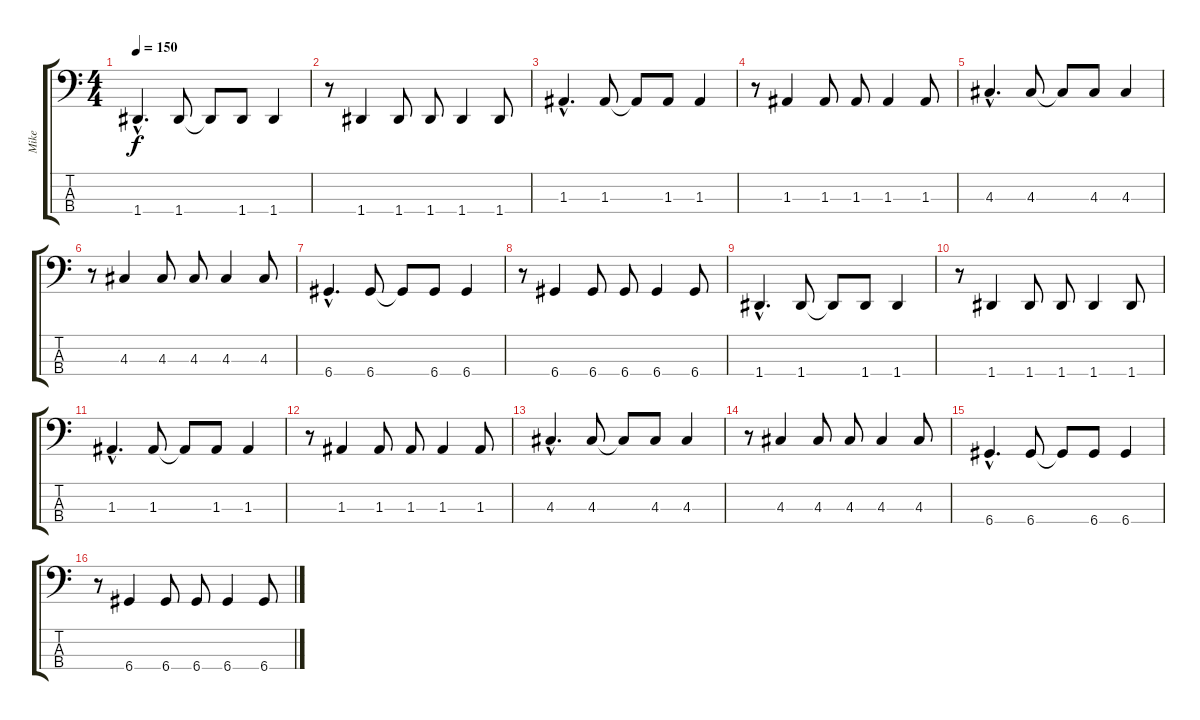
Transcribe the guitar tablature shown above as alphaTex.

\track ("Mike" "Mike") {instrument electricbassfinger}
\staff {score tabs}
\tuning (G2 D2 A1 D1) {hide}
\ts (4 4)
\tempo 150
\clef f4
\ks c
1.4{hac}.4{d dy f} 1.4.8 1.4{t}.8 1.4.8 1.4.4 |
r.8 1.4.4 1.4.8 1.4.8 1.4.4 1.4.8 |
1.3{hac}.4{d} 1.3.8 1.3{t}.8 1.3.8 1.3.4 |
r.8 1.3.4 1.3.8 1.3.8 1.3.4 1.3.8 |
4.3{hac}.4{d} 4.3.8 4.3{t}.8 4.3.8 4.3.4 |
r.8 4.3.4 4.3.8 4.3.8 4.3.4 4.3.8 |
6.4{hac}.4{d} 6.4.8 6.4{t}.8 6.4.8 6.4.4 |
r.8 6.4.4 6.4.8 6.4.8 6.4.4 6.4.8 |
1.4{hac}.4{d} 1.4.8 1.4{t}.8 1.4.8 1.4.4 |
r.8 1.4.4 1.4.8 1.4.8 1.4.4 1.4.8 |
1.3{hac}.4{d} 1.3.8 1.3{t}.8 1.3.8 1.3.4 |
r.8 1.3.4 1.3.8 1.3.8 1.3.4 1.3.8 |
4.3{hac}.4{d} 4.3.8 4.3{t}.8 4.3.8 4.3.4 |
r.8 4.3.4 4.3.8 4.3.8 4.3.4 4.3.8 |
6.4{hac}.4{d} 6.4.8 6.4{t}.8 6.4.8 6.4.4 |
r.8 6.4.4 6.4.8 6.4.8 6.4.4 6.4.8
